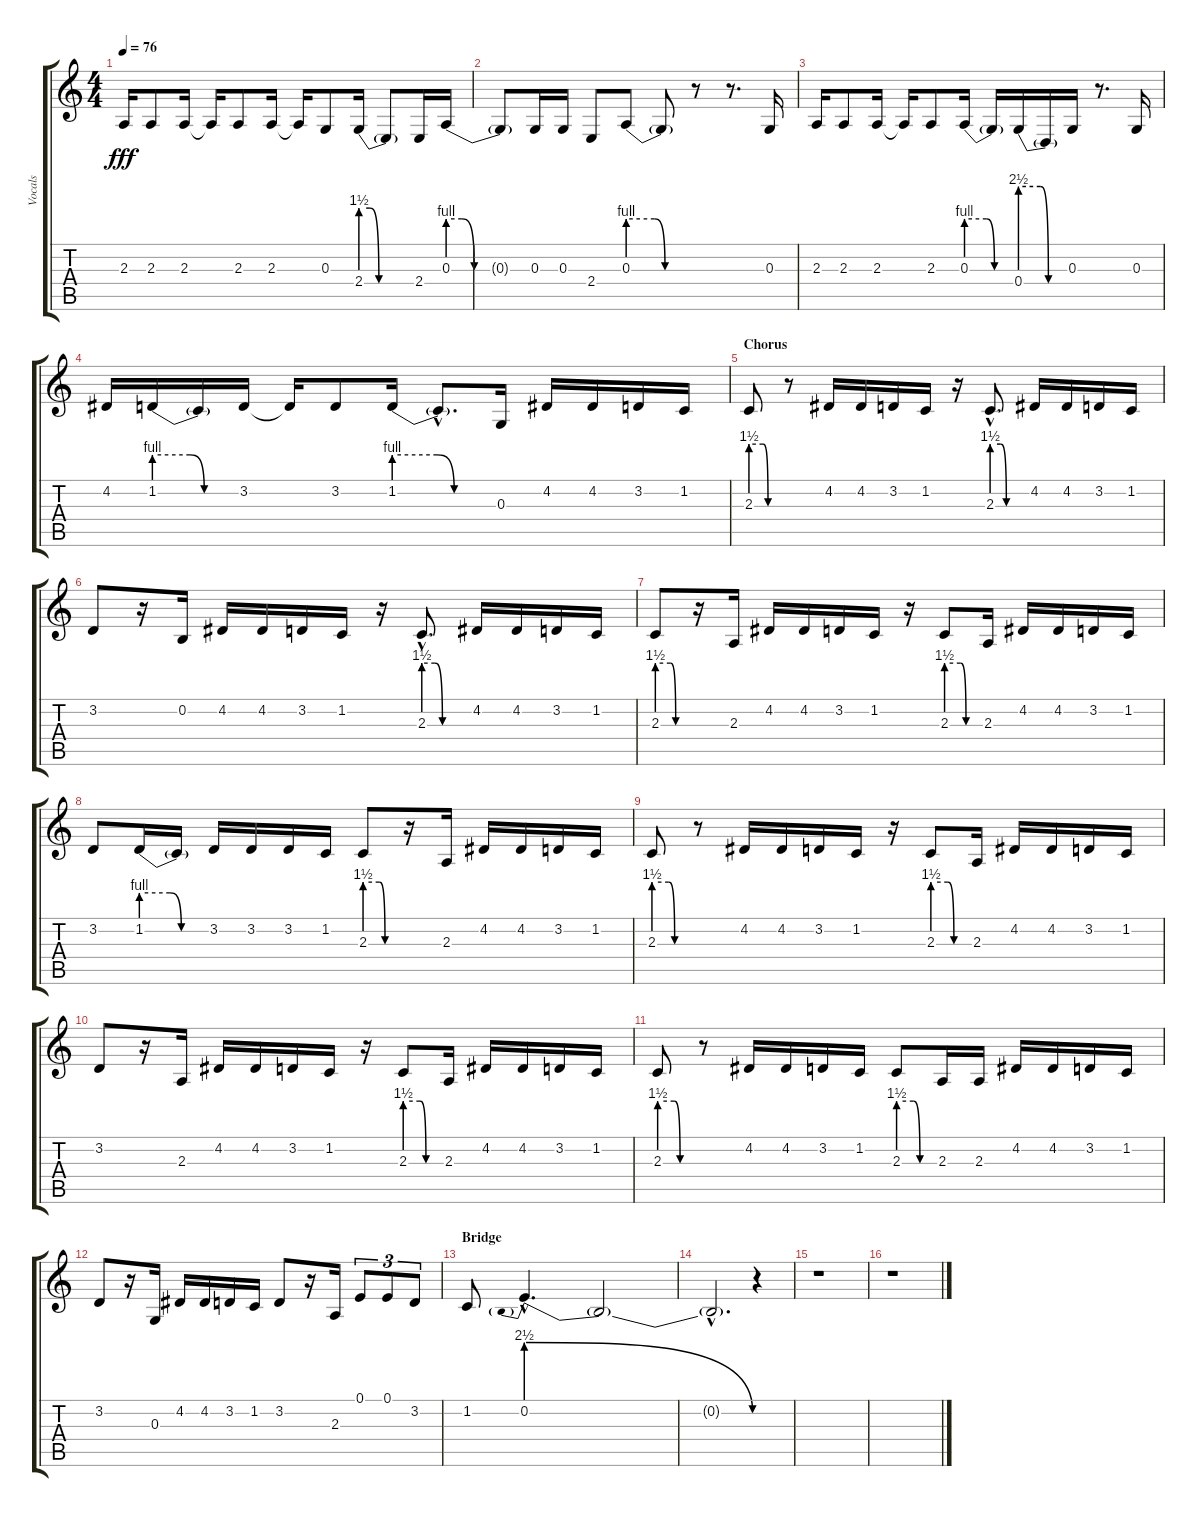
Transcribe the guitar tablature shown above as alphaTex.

\track ("Vocals" "Vocals") {instrument lead2sawtooth}
\staff {score tabs}
\tuning (E4 B3 G3 D3 A2 E2) {hide}
\ts (4 4)
\tempo 76
\clef g2
\ks c
2.3.16{dy fff} 2.3.8 2.3.16 2.3{t}.16 2.3.8 2.3.16 2.3{t}.16 0.3.8 2.4{be (custom 0 6 10 6 20 0 60 0)}.16 2.4{t}.8 2.4.16 0.3{be (custom 0 4 10 4 19 0 60 0)}.16 |
0.3{t}.8 0.3.16 0.3.16 2.4.8 0.3{be (custom 0 4 25 4 35 0 60 0)}.8 0.3{t}.8 r.8 r.8{d} 0.3.16 |
2.3.16 2.3.8 2.3.16 2.3{t}.16 2.3.8 0.3{be (custom 0 4 25 4 35 0 60 0)}.16 0.3{t}.16 0.4{be (custom 0 10 25 10 35 0 60 0)}.16 0.4{t}.16 0.3.16 r.8{d} 0.3.16 |
4.2.16 1.2{be (custom 0 4 25 4 35 0 60 0)}.16 1.2{t}.16 3.2.16 3.2{t}.16 3.2.8 1.2{be (custom 0 4 25 4 35 0 60 0)}.16 1.2{hac t}.8{d} 0.3.16 4.2.16 4.2.16 3.2.16 1.2.16 |
\section ("" "Chorus")
2.3{be (custom 0 6 25 6 35 0 60 0)}.8 r.8 4.2.16 4.2.16 3.2.16 1.2.16 r.16 2.3{be (custom 0 6 15 6 25 0 60 0) hac}.8{d} 4.2.16 4.2.16 3.2.16 1.2.16 |
3.2.8 r.16 0.2.16 4.2.16 4.2.16 3.2.16 1.2.16 r.16 2.3{be (custom 0 6 15 6 25 0 60 0) hac}.8{d} 4.2.16 4.2.16 3.2.16 1.2.16 |
2.3{be (custom 0 6 25 6 35 0 60 0)}.8 r.16 2.3.16 4.2.16 4.2.16 3.2.16 1.2.16 r.16 2.3{be (custom 0 6 25 6 35 0 60 0)}.8 2.3.16 4.2.16 4.2.16 3.2.16 1.2.16 |
3.2.8 1.2{be (custom 0 4 25 4 35 0 60 0)}.16 1.2{t}.16 3.2.16 3.2.16 3.2.16 1.2.16 2.3{be (custom 0 6 25 6 35 0 60 0)}.8 r.16 2.3.16 4.2.16 4.2.16 3.2.16 1.2.16 |
2.3{be (custom 0 6 25 6 35 0 60 0)}.8 r.8 4.2.16 4.2.16 3.2.16 1.2.16 r.16 2.3{be (custom 0 6 25 6 35 0 60 0)}.8 2.3.16 4.2.16 4.2.16 3.2.16 1.2.16 |
3.2.8 r.16 2.3.16 4.2.16 4.2.16 3.2.16 1.2.16 r.16 2.3{be (custom 0 6 25 6 35 0 60 0)}.8 2.3.16 4.2.16 4.2.16 3.2.16 1.2.16 |
2.3{be (custom 0 6 25 6 35 0 60 0)}.8 r.8 4.2.16 4.2.16 3.2.16 1.2.16 2.3{be (custom 0 6 25 6 36 0 60 0)}.8 2.3.16 2.3.16 4.2.16 4.2.16 3.2.16 1.2.16 |
3.2.8 r.16 0.3.16 4.2.16 4.2.16 3.2.16 1.2.16 3.2.8 r.16 2.3.16 0.1.8{tu (3 2)} 0.1.8{tu (3 2)} 3.2.8{tu (3 2)} |
\section ("" "Bridge")
1.2.8 0.2{be (prebendrelease 0 10 60 0) hac}.4{d} 0.2{t}.2 |
0.2{hac t}.2{d} r.4 |
r.1 |
r.1
